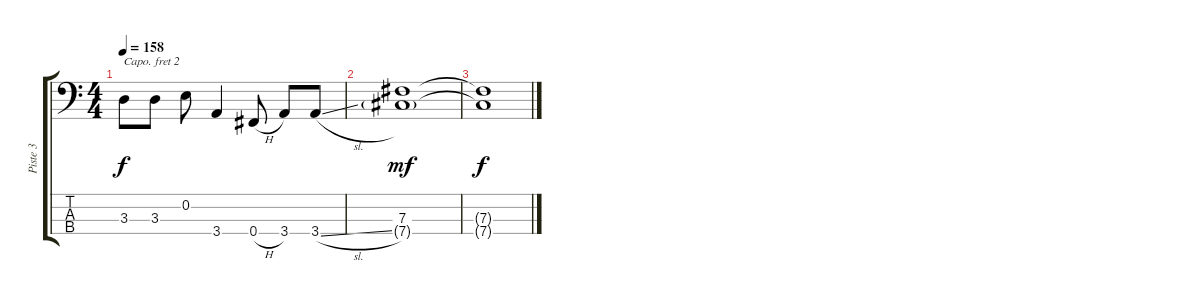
\track ("Piste 3" "Piste 3") {instrument electricbasspick}
\staff {score tabs}
\capo 2
\tuning (G2 D2 A1 E1) {hide}
\ts (4 4)
\tempo 158
\clef f4
\ks c
3.3.8{dy f} 3.3.8 0.2.8 3.4.4 0.4{h}.8 3.4.8 3.4{sl}.8 |
(7.3 7.4{g}).1{dy mf} |
(7.3{t} 7.4{t}).1{dy f}
